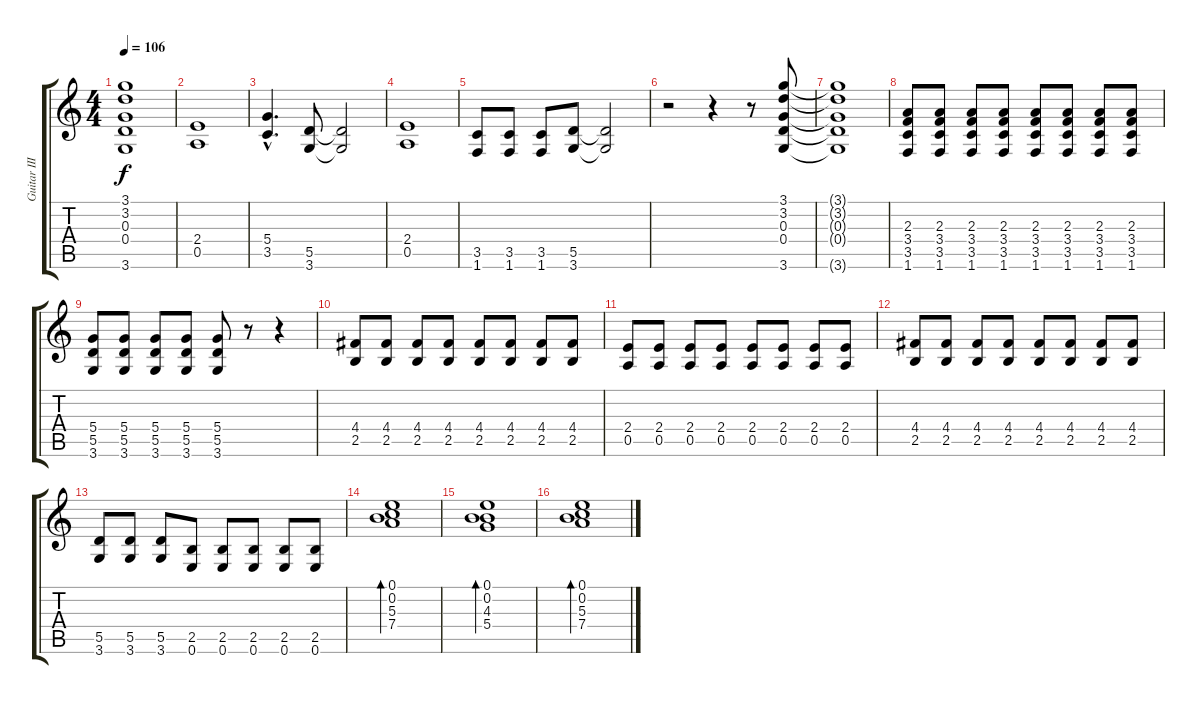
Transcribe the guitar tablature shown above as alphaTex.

\track ("Guitar III" "Guitar III") {instrument acousticguitarsteel}
\staff {score tabs}
\tuning (E4 B3 G3 D3 A2 E2) {hide}
\ts (4 4)
\tempo 106
\clef g2
\ks c
(3.1{t} 3.2{t} 0.3{t} 0.4{t} 3.6{t}).1{dy f} |
(2.4 0.5).1 |
(5.4{hac} 3.5{hac}).4{d} (5.5 3.6).8 (5.5{t} 3.6{t}).2 |
(2.4 0.5).1 |
(3.5 1.6).8 (3.5 1.6).8 (3.5 1.6).8 (5.5 3.6).8 (5.5{t} 3.6{t}).2 |
r.2 r.4 r.8 (3.1 3.2 0.3 0.4 3.6).8 |
(3.1{t} 3.2{t} 0.3{t} 0.4{t} 3.6{t}).1 |
(2.3 3.4 3.5 1.6).8{volume 8} (2.3 3.4 3.5 1.6).8 (2.3 3.4 3.5 1.6).8 (2.3 3.4 3.5 1.6).8 (2.3 3.4 3.5 1.6).8 (2.3 3.4 3.5 1.6).8 (2.3 3.4 3.5 1.6).8 (2.3 3.4 3.5 1.6).8 |
(5.4 5.5 3.6).8 (5.4 5.5 3.6).8 (5.4 5.5 3.6).8 (5.4 5.5 3.6).8 (5.4 5.5 3.6).8 r.8 r.4 |
(4.4 2.5).8{volume 11} (4.4 2.5).8 (4.4 2.5).8 (4.4 2.5).8 (4.4 2.5).8 (4.4 2.5).8 (4.4 2.5).8 (4.4 2.5).8 |
(2.4 0.5).8 (2.4 0.5).8 (2.4 0.5).8 (2.4 0.5).8 (2.4 0.5).8 (2.4 0.5).8 (2.4 0.5).8 (2.4 0.5).8 |
(4.4 2.5).8 (4.4 2.5).8 (4.4 2.5).8 (4.4 2.5).8 (4.4 2.5).8 (4.4 2.5).8 (4.4 2.5).8 (4.4 2.5).8 |
(5.5 3.6).8 (5.5 3.6).8 (5.5 3.6).8 (2.5 0.6).8 (2.5 0.6).8 (2.5 0.6).8 (2.5 0.6).8 (2.5 0.6).8 |
(0.1 0.2 5.3 7.4).1{bd 120} |
(0.1 0.2 4.3 5.4).1{bd 120} |
(0.1 0.2 5.3 7.4).1{bd 120}
